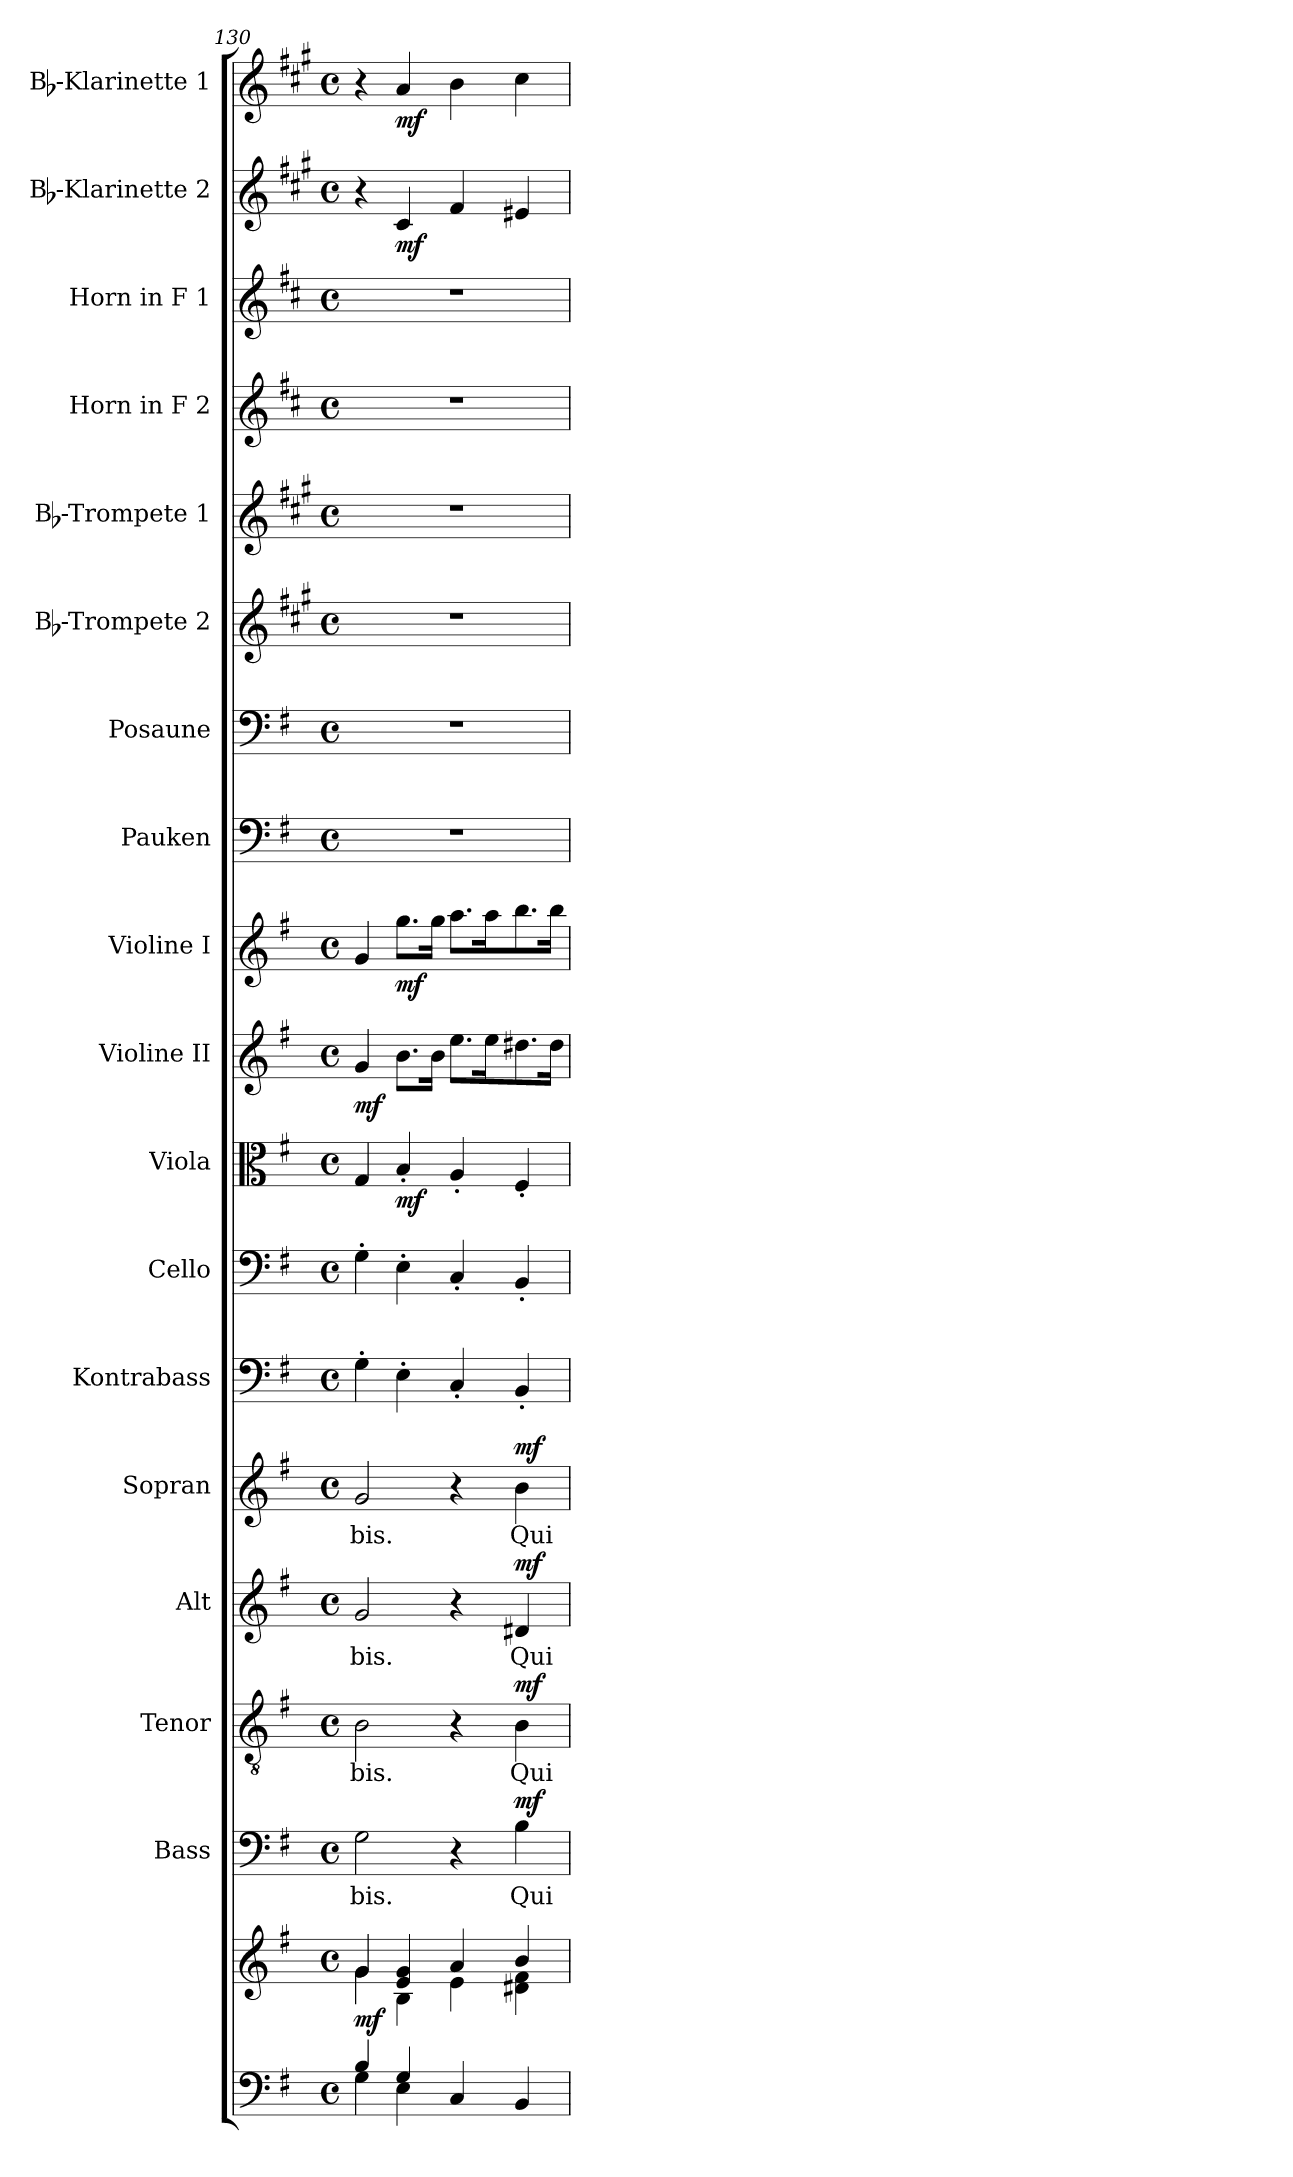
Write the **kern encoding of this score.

**kern	**kern	**dynam	**kern	**text	**dynam	**kern	**text	**dynam	**kern	**text	**dynam	**kern	**text	**dynam	**kern	**kern	**kern	**dynam	**kern	**dynam	**kern	**dynam	**kern	**kern	**kern	**kern	**kern	**kern	**kern	**dynam	**kern	**dynam
*part18	*part18	*part18	*part17	*part17	*part17	*part16	*part16	*part16	*part15	*part15	*part15	*part14	*part14	*part14	*part13	*part12	*part11	*part11	*part10	*part10	*part9	*part9	*part8	*part7	*part6	*part5	*part4	*part3	*part2	*part2	*part1	*part1
*staff19	*staff18	*staff18/19	*staff17	*staff17	*staff17	*staff16	*staff16	*staff16	*staff15	*staff15	*staff15	*staff14	*staff14	*staff14	*staff13	*staff12	*staff11	*staff11	*staff10	*staff10	*staff9	*staff9	*staff8	*staff7	*staff6	*staff5	*staff4	*staff3	*staff2	*staff2	*staff1	*staff1
*	*	*	*I"Bass	*	*	*I"Tenor	*	*	*I"Alt	*	*	*I"Sopran	*	*	*I"Kontrabass	*I"Cello	*I"Viola	*	*I"Violine II	*	*I"Violine I	*	*I"Pauken	*I"Posaune	*I"Bb-Trompete 2	*I"Bb-Trompete 1	*I"Horn in F 2	*I"Horn in F 1	*I"Bb-Klarinette 2	*	*I"Bb-Klarinette 1	*
*	*	*	*I'B.	*	*	*I'T.	*	*	*I'A.	*	*	*I'S.	*	*	*I'Kb.	*	*I'Vla.	*	*I'Vl. II	*	*I'Vl. I	*	*I'Pk.	*I'Pos.	*I'Bb Trp. 2	*I'Bb Trp. 1	*	*	*I'Bb Kl. 2	*	*I'Bb Kl. 1	*
*clefF4	*clefG2	*	*clefF4	*	*	*clefGv2	*	*	*clefG2	*	*	*clefG2	*	*	*clefF4	*clefF4	*clefC3	*	*clefG2	*	*clefG2	*	*clefF4	*clefF4	*clefG2	*clefG2	*clefG2	*clefG2	*clefG2	*	*clefG2	*
*	*	*	*	*	*	*	*	*	*	*	*	*	*	*	*ITrd7c12	*	*	*	*	*	*	*	*	*	*ITrd1c2	*ITrd1c2	*ITrd4c7	*ITrd4c7	*ITrd1c2	*	*ITrd1c2	*
*k[f#]	*k[f#]	*	*k[f#]	*	*	*k[f#]	*	*	*k[f#]	*	*	*k[f#]	*	*	*k[f#]	*k[f#]	*k[f#]	*	*k[f#]	*	*k[f#]	*	*k[f#]	*k[f#]	*k[f#]	*k[f#]	*k[f#]	*k[f#]	*k[f#]	*	*k[f#]	*
*G:	*G:	*	*G:	*	*	*G:	*	*	*G:	*	*	*G:	*	*	*G:	*G:	*G:	*	*G:	*	*G:	*	*G:	*G:	*G:	*G:	*G:	*G:	*G:	*	*G:	*
*M4/4	*M4/4	*	*M4/4	*	*	*M4/4	*	*	*M4/4	*	*	*M4/4	*	*	*M4/4	*M4/4	*M4/4	*	*M4/4	*	*M4/4	*	*M4/4	*M4/4	*M4/4	*M4/4	*M4/4	*M4/4	*M4/4	*	*M4/4	*
*met(c)	*met(c)	*	*met(c)	*	*	*met(c)	*	*	*met(c)	*	*	*met(c)	*	*	*met(c)	*met(c)	*met(c)	*	*met(c)	*	*met(c)	*	*met(c)	*met(c)	*met(c)	*met(c)	*met(c)	*met(c)	*met(c)	*	*met(c)	*
=130	=130	=130	=130	=130	=130	=130	=130	=130	=130	=130	=130	=130	=130	=130	=130	=130	=130	=130	=130	=130	=130	=130	=130	=130	=130	=130	=130	=130	=130	=130	=130	=130
*^	*^	*	*	*	*	*	*	*	*	*	*	*	*	*	*	*	*	*	*	*	*	*	*	*	*	*	*	*	*	*	*	*
!	!	!	!	!LO:DY:b	!	!LO:LY:b	!	!	!LO:LY:b	!	!	!LO:LY:b	!	!	!LO:LY:b	!	!	!	!	!	!	!LO:DY:b	!	!	!	!	!	!	!	!	!	!	!	!
4B/	4G\	4g/	4g\	mf	2G\	-bis.	.	2B\	-bis.	.	2g/	-bis.	.	2g/	-bis.	.	4GG'>\	4G'>\	4G/	.	4g/	mf	4g/	.	1r	1r	1r	1r	1r	1r	4r	.	4r	.
!	!	!	!	!	!	!	!	!	!	!	!	!	!	!	!	!	!	!	!	!LO:DY:b	!	!	!	!LO:DY:b	!	!	!	!	!	!	!	!LO:DY:b	!	!LO:DY:b
4G/	4E\	4e/ 4g/	4B\	.	.	.	.	.	.	.	.	.	.	.	.	.	4EE'>\	4E'>\	4B'</	mf	8.b\L	.	8.gg\L	mf	.	.	.	.	.	.	4B/	mf	4g/	mf
.	.	.	.	.	.	.	.	.	.	.	.	.	.	.	.	.	.	.	.	.	16b\Jk	.	16gg\Jk	.	.	.	.	.	.	.	.	.	.	.
4C/	2ryy	4a/	4e\	.	4r	.	.	4r	.	.	4r	.	.	4r	.	.	4CC'</	4C'</	4A'</	.	8.ee\L	.	8.aa\L	.	.	.	.	.	.	.	4e/	.	4a\	.
.	.	.	.	.	.	.	.	.	.	.	.	.	.	.	.	.	.	.	.	.	16ee\k	.	16aa\k	.	.	.	.	.	.	.	.	.	.	.
!	!	!	!	!	!	!LO:LY:b	!LO:DY:a	!	!LO:LY:b	!LO:DY:a	!	!LO:LY:b	!LO:DY:a	!	!LO:LY:b	!LO:DY:a	!	!	!	!	!	!	!	!	!	!	!	!	!	!	!	!	!	!
4BB/	.	4b/	4d#X\ 4f#\	.	4B\	Qui	mf	4B\	Qui	mf	4d#X/	Qui	mf	4b\	Qui	mf	4BBB'</	4BB'</	4F#'</	.	8.dd#X\	.	8.bb\	.	.	.	.	.	.	.	4d#X/	.	4b\	.
.	.	.	.	.	.	.	.	.	.	.	.	.	.	.	.	.	.	.	.	.	16dd#\Jk	.	16bb\Jk	.	.	.	.	.	.	.	.	.	.	.
*v	*v	*	*	*	*	*	*	*	*	*	*	*	*	*	*	*	*	*	*	*	*	*	*	*	*	*	*	*	*	*	*	*	*	*
*	*v	*v	*	*	*	*	*	*	*	*	*	*	*	*	*	*	*	*	*	*	*	*	*	*	*	*	*	*	*	*	*	*	*
=	=	=	=	=	=	=	=	=	=	=	=	=	=	=	=	=	=	=	=	=	=	=	=	=	=	=	=	=	=	=	=	=
*-	*-	*-	*-	*-	*-	*-	*-	*-	*-	*-	*-	*-	*-	*-	*-	*-	*-	*-	*-	*-	*-	*-	*-	*-	*-	*-	*-	*-	*-	*-	*-	*-
